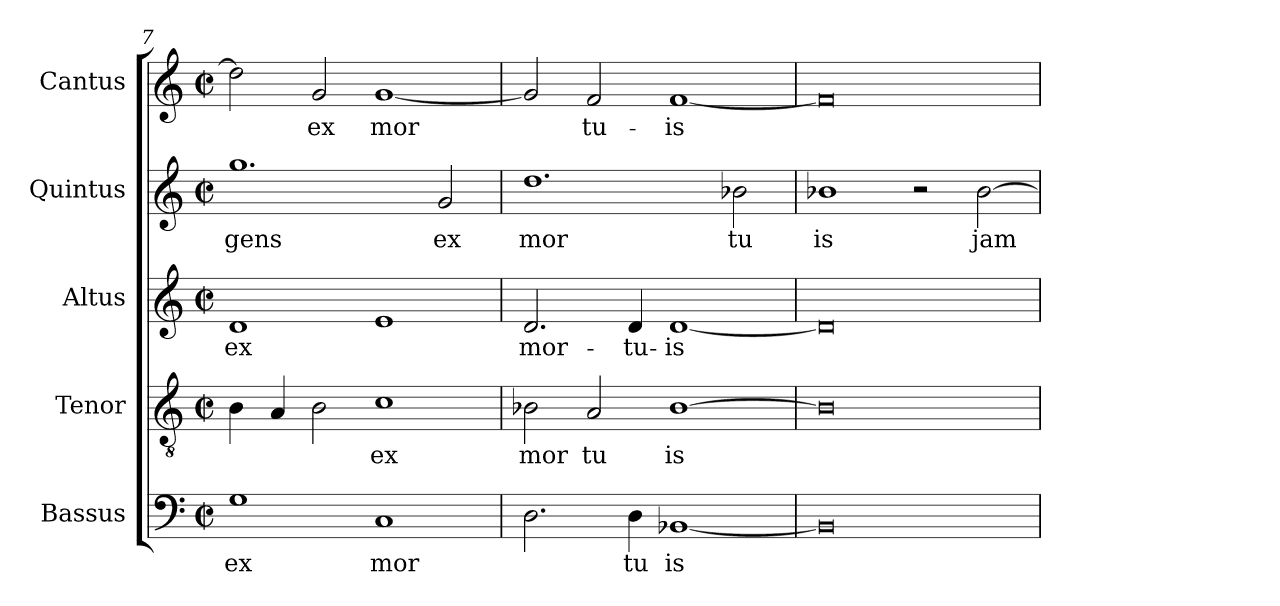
**kern	**text	**kern	**text	**kern	**text	**kern	**text	**kern	**text
*part5	*part5	*part4	*part4	*part3	*part3	*part2	*part2	*part1	*part1
*staff5	*staff5	*staff4	*staff4	*staff3	*staff3	*staff2	*staff2	*staff1	*staff1
*I"Bassus	*	*I"Tenor	*	*I"Altus	*	*I"Quintus	*	*I"Cantus	*
*clefF4	*	*clefGv2	*	*clefG2	*	*clefG2	*	*clefG2	*
*k[]	*	*k[]	*	*k[]	*	*k[]	*	*k[]	*
*C:	*	*C:	*	*C:	*	*C:	*	*C:	*
*M2/2	*	*M2/2	*	*M2/2	*	*M2/2	*	*M2/2	*
*met(c|)	*	*met(c|)	*	*met(c|)	*	*met(c|)	*	*met(c|)	*
=7	=7	=7	=7	=7	=7	=7	=7	=7	=7
!	!LO:LY:b:cj	!	!LO:LY:b:cj	!	!LO:LY:b:cj	!	!LO:LY:b:cj	!	!LO:LY:b:cj
1G	ex	4B\	.	1d	ex	1.gg	gens	2dd\]	.
!	!	!	!LO:LY:b:cj	!	!	!	!	!	!
.	.	4A/	.	.	.	.	.	.	.
!	!	!	!LO:LY:b:cj	!	!	!	!	!	!LO:LY:b:cj
.	.	2B\	.	.	.	.	.	2g/	ex
!	!LO:LY:b:cj	!	!LO:LY:b:cj	!	!LO:LY:b:cj	!	!	!	!LO:LY:b:cj
1C	mor	1c	ex	1e	.	.	.	[<1g	mor-
!	!	!	!	!	!	!	!LO:LY:b:cj	!	!
.	.	.	.	.	.	2g/	ex	.	.
=8	=8	=8	=8	=8	=8	=8	=8	=8	=8
!	!LO:LY:b:cj	!	!LO:LY:b:cj	!	!LO:LY:b:cj	!	!LO:LY:b:cj	!	!LO:LY:b:cj
2.D\	.	2B-X\	mor	2.d/	mor-	1.dd	mor	2g/]	--
!	!	!	!LO:LY:b:cj	!	!	!	!	!	!LO:LY:b:cj
.	.	2A/	tu	.	.	.	.	2f/	-tu-
!	!LO:LY:b:cj	!	!	!	!LO:LY:b:cj	!	!	!	!
4D\	tu	.	.	4d/	-tu-	.	.	.	.
!	!LO:LY:b:cj	!	!LO:LY:b:cj	!	!LO:LY:b:cj	!	!	!	!LO:LY:b:cj
[<1BB-X	is	[>1B-	is	[<1d	-is	.	.	[<1f	-is
!	!	!	!	!	!	!	!LO:LY:b:cj	!	!
.	.	.	.	.	.	2b-X\	tu	.	.
=9	=9	=9	=9	=9	=9	=9	=9	=9	=9
!	!LO:LY:b:cj	!	!LO:LY:b:cj	!	!LO:LY:b:cj	!	!LO:LY:b:cj	!	!LO:LY:b:cj
0BB-]	.	0B-]	.	0d]	.	1b-X	is	0f]	.
.	.	.	.	.	.	2r	.	.	.
!	!	!	!	!	!	!	!LO:LY:b:cj	!	!
.	.	.	.	.	.	[>2b-\	jam	.	.
=	=	=	=	=	=	=	=	=	=
*-	*-	*-	*-	*-	*-	*-	*-	*-	*-
